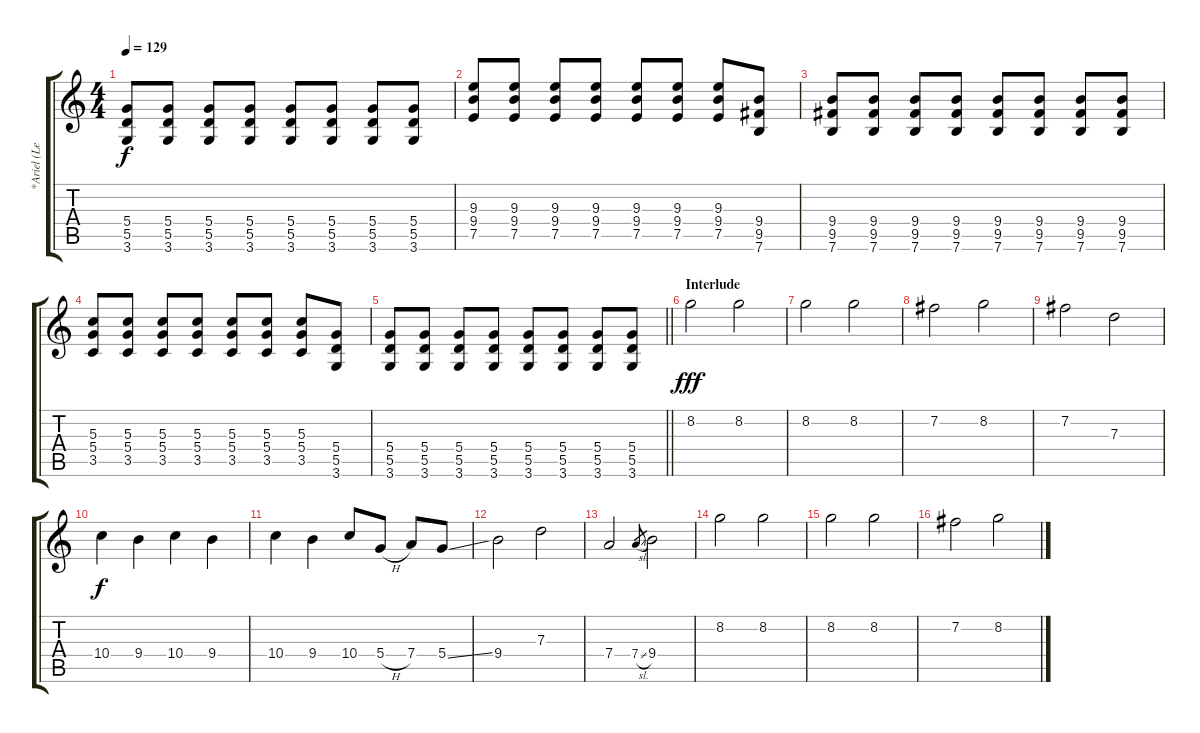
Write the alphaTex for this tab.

\track ("*Ariel (Lead Guitar)" "*Ariel (Le") {instrument overdrivenguitar bank 6}
\staff {score tabs}
\tuning (E4 B3 G3 D3 A2 E2) {hide}
\ts (4 4)
\tempo 129
\clef g2
\ks c
(5.4 5.5 3.6).8{dy f} (5.4 5.5 3.6).8 (5.4 5.5 3.6).8 (5.4 5.5 3.6).8 (5.4 5.5 3.6).8 (5.4 5.5 3.6).8 (5.4 5.5 3.6).8 (5.4 5.5 3.6).8 |
(9.3 9.4 7.5).8 (9.3 9.4 7.5).8 (9.3 9.4 7.5).8 (9.3 9.4 7.5).8 (9.3 9.4 7.5).8 (9.3 9.4 7.5).8 (9.3 9.4 7.5).8 (9.4 9.5 7.6).8 |
(9.4 9.5 7.6).8 (9.4 9.5 7.6).8 (9.4 9.5 7.6).8 (9.4 9.5 7.6).8 (9.4 9.5 7.6).8 (9.4 9.5 7.6).8 (9.4 9.5 7.6).8 (9.4 9.5 7.6).8 |
(5.3 5.4 3.5).8 (5.3 5.4 3.5).8 (5.3 5.4 3.5).8 (5.3 5.4 3.5).8 (5.3 5.4 3.5).8 (5.3 5.4 3.5).8 (5.3 5.4 3.5).8 (5.4 5.5 3.6).8 |
\barLineRight lightlight
(5.4 5.5 3.6).8 (5.4 5.5 3.6).8 (5.4 5.5 3.6).8 (5.4 5.5 3.6).8 (5.4 5.5 3.6).8 (5.4 5.5 3.6).8 (5.4 5.5 3.6).8 (5.4 5.5 3.6).8 |
\section ("" "Interlude")
8.2.2{dy fff volume 11} 8.2.2 |
8.2.2 8.2.2 |
7.2.2 8.2.2 |
7.2.2 7.3.2 |
10.4.4{dy f} 9.4.4 10.4.4 9.4.4 |
10.4.4 9.4.4 10.4.8 5.4{h}.8 7.4.8 5.4{ss}.8 |
9.4.2 7.3.2 |
7.4.2 7.4{sl}.8{gr} 9.4.2 |
8.2.2 8.2.2 |
8.2.2 8.2.2 |
7.2.2 8.2.2
